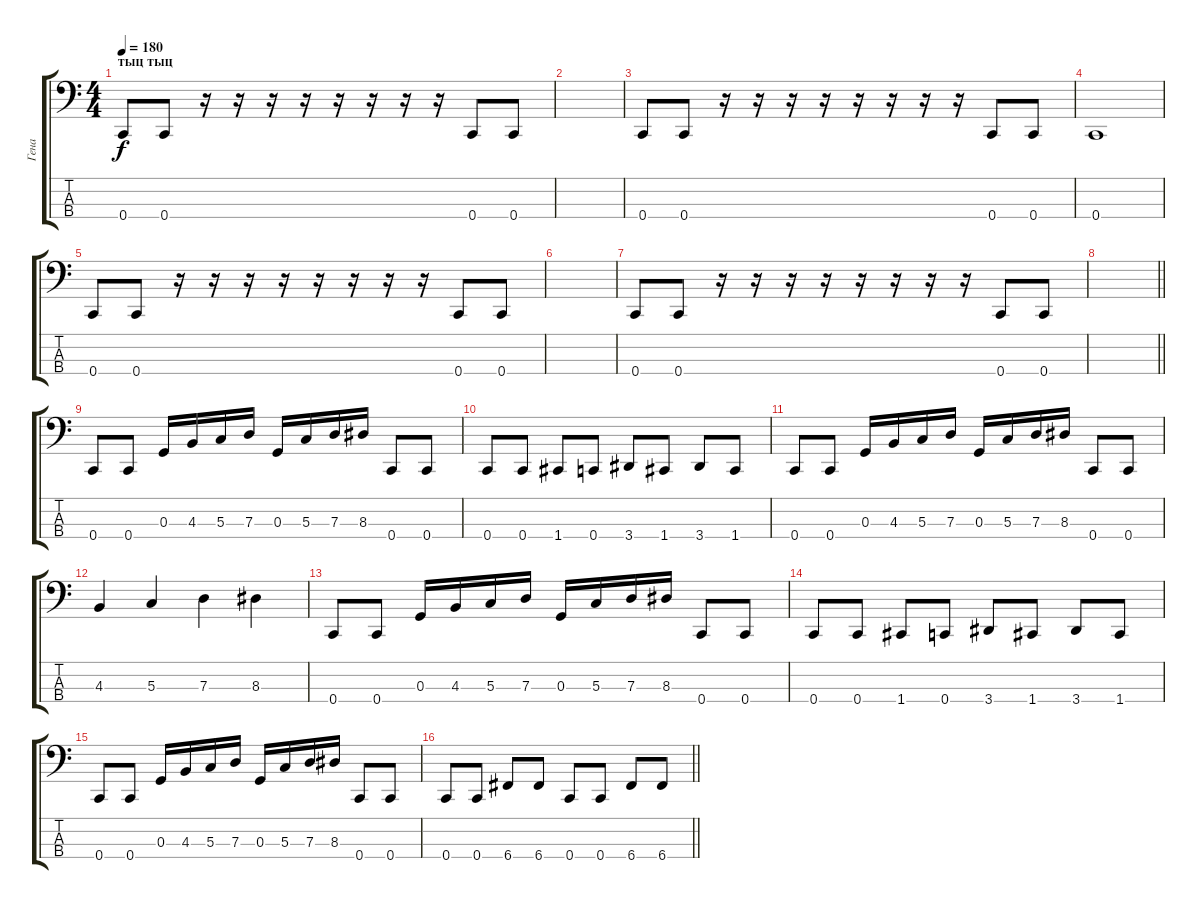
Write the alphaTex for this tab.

\track ("Гена" "Гена") {instrument electricbasspick}
\staff {score tabs}
\tuning (F2 C2 G1 C1) {hide}
\ts (4 4)
\section ("" "тыц тыц")
\tempo 180
\clef f4
\ks c
0.4.8{dy f} 0.4.8 r.16 r.16 r.16 r.16 r.16 r.16 r.16 r.16 0.4.8 0.4.8 |
|
0.4.8 0.4.8 r.16 r.16 r.16 r.16 r.16 r.16 r.16 r.16 0.4.8 0.4.8 |
0.4.1 |
0.4.8 0.4.8 r.16 r.16 r.16 r.16 r.16 r.16 r.16 r.16 0.4.8 0.4.8 |
|
0.4.8 0.4.8 r.16 r.16 r.16 r.16 r.16 r.16 r.16 r.16 0.4.8 0.4.8 |
\barLineRight lightlight
|
0.4.8 0.4.8 0.3.16 4.3.16 5.3.16 7.3.16 0.3.16 5.3.16 7.3.16 8.3.16 0.4.8 0.4.8 |
0.4.8 0.4.8 1.4.8 0.4.8 3.4.8 1.4.8 3.4.8 1.4.8 |
0.4.8 0.4.8 0.3.16 4.3.16 5.3.16 7.3.16 0.3.16 5.3.16 7.3.16 8.3.16 0.4.8 0.4.8 |
4.3.4 5.3.4 7.3.4 8.3.4 |
0.4.8 0.4.8 0.3.16 4.3.16 5.3.16 7.3.16 0.3.16 5.3.16 7.3.16 8.3.16 0.4.8 0.4.8 |
0.4.8 0.4.8 1.4.8 0.4.8 3.4.8 1.4.8 3.4.8 1.4.8 |
0.4.8 0.4.8 0.3.16 4.3.16 5.3.16 7.3.16 0.3.16 5.3.16 7.3.16 8.3.16 0.4.8 0.4.8 |
\barLineRight lightlight
0.4.8 0.4.8 6.4.8 6.4.8 0.4.8 0.4.8 6.4.8 6.4.8
